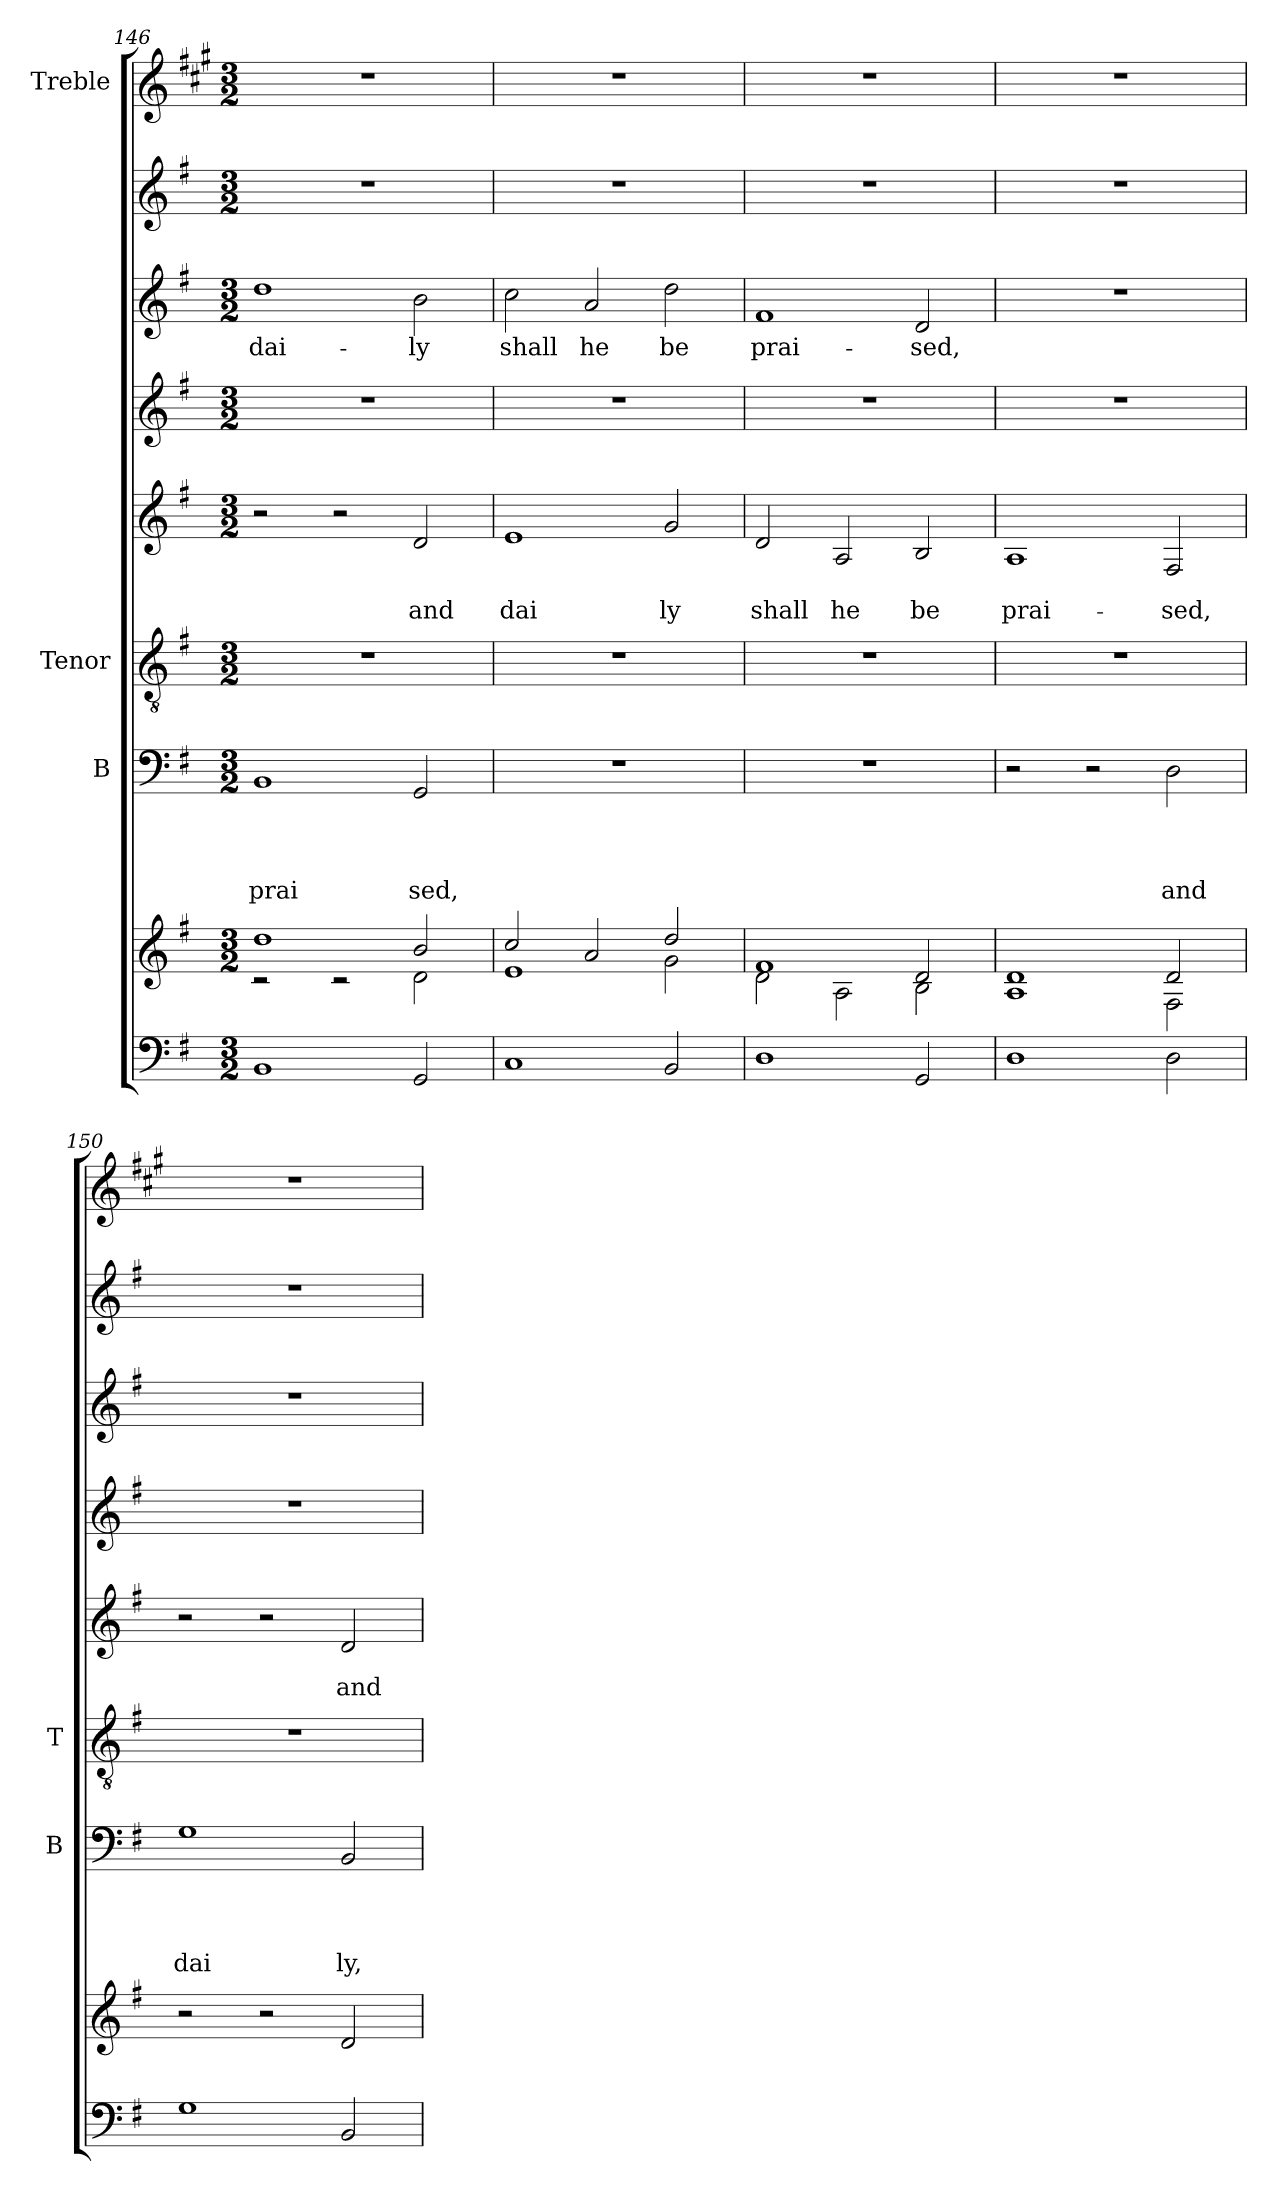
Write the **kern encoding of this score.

**kern	**kern	**kern	**text	**text	**text	**text	**kern	**kern	**text	**text	**kern	**kern	**text	**kern	**kern
*part9	*part8	*part7	*part7	*part7	*part7	*part7	*part6	*part5	*part5	*part5	*part4	*part3	*part3	*part2	*part1
*staff9	*staff8	*staff7	*staff7	*staff7	*staff7	*staff7	*staff6	*staff5	*staff5	*staff5	*staff4	*staff3	*staff3	*staff2	*staff1
*	*	*I"B	*	*	*	*	*I"Tenor	*	*	*	*	*	*	*	*I"Treble
*	*	*I'B	*	*	*	*	*I'T	*	*	*	*	*	*	*	*
*clefF4	*clefG2	*clefF4	*	*	*	*	*clefGv2	*clefG2	*	*	*clefG2	*clefG2	*	*clefG2	*clefG2
*	*	*	*	*	*	*	*	*	*	*	*	*	*	*	*ITrd1c2
*k[f#]	*k[f#]	*k[f#]	*	*	*	*	*k[f#]	*k[f#]	*	*	*k[f#]	*k[f#]	*	*k[f#]	*k[f#]
*G:	*G:	*G:	*	*	*	*	*G:	*G:	*	*	*G:	*G:	*	*G:	*G:
*M3/2	*M3/2	*M3/2	*	*	*	*	*M3/2	*M3/2	*	*	*M3/2	*M3/2	*	*M3/2	*M3/2
=146	=146	=146	=146	=146	=146	=146	=146	=146	=146	=146	=146	=146	=146	=146	=146
*	*^	*	*	*	*	*	*	*	*	*	*	*	*	*	*
!	!	!	!	!	!	!	!LO:LY:b	!LO:N:vis=1	!	!	!	!LO:N:vis=1	!	!LO:LY:b	!	!
1BB	1dd	2rc	1BB	.	.	.	prai	1.r	2r	.	.	1.r	1dd	dai-	1.r	1.r
.	.	2rc	.	.	.	.	.	.	2r	.	.	.	.	.	.	.
!	!	!	!	!	!	!	!LO:LY:b	!	!	!	!LO:LY:b	!	!	!LO:LY:b	!	!
2GG/	2d\	2b/	2GG/	.	.	.	sed,	.	2d/	.	and	.	2b\	-ly	.	.
=147	=147	=147	=147	=147	=147	=147	=147	=147	=147	=147	=147	=147	=147	=147	=147	=147
!	!	!	!LO:N:vis=1	!	!	!	!	!LO:N:vis=1	!	!	!LO:LY:b	!LO:N:vis=1	!	!LO:LY:b	!	!
1C	1e	2cc/	1.r	.	.	.	.	1.r	1e	.	dai	1.r	2cc\	shall	1.r	1.r
!	!	!	!	!	!	!	!	!	!	!	!	!	!	!LO:LY:b	!	!
.	.	2a/	.	.	.	.	.	.	.	.	.	.	2a/	he	.	.
!	!	!	!	!	!	!	!	!	!	!	!LO:LY:b	!	!	!LO:LY:b	!	!
2BB/	2g\	2dd/	.	.	.	.	.	.	2g/	.	ly	.	2dd\	be	.	.
!!LO:PB:g=z
=148	=148	=148	=148	=148	=148	=148	=148	=148	=148	=148	=148	=148	=148	=148	=148	=148
!	!	!	!LO:N:vis=1	!	!	!	!	!LO:N:vis=1	!	!	!LO:LY:b	!LO:N:vis=1	!	!LO:LY:b	!	!
1D	1f#	2d\	1.r	.	.	.	.	1.r	2d/	.	shall	1.r	1f#	prai-	1.r	1.r
!	!	!	!	!	!	!	!	!	!	!	!LO:LY:b	!	!	!	!	!
.	.	2A\	.	.	.	.	.	.	2A/	.	he	.	.	.	.	.
!	!	!	!	!	!	!	!	!	!	!	!LO:LY:b	!	!	!LO:LY:b	!	!
2GG/	2d/	2B\	.	.	.	.	.	.	2B/	.	be	.	2d/	-sed,	.	.
=149	=149	=149	=149	=149	=149	=149	=149	=149	=149	=149	=149	=149	=149	=149	=149	=149
!	!	!	!	!	!	!	!	!LO:N:vis=1	!	!	!LO:LY:b	!LO:N:vis=1	!LO:N:vis=1	!	!	!
1D	1A	1d	2r	.	.	.	.	1.r	1A	.	prai-	1.r	1.r	.	1.r	1.r
.	.	.	2r	.	.	.	.	.	.	.	.	.	.	.	.	.
!	!	!	!	!	!	!	!LO:LY:b	!	!	!	!LO:LY:b	!	!	!	!	!
2D\	2d/	2F#\	2D\	.	.	.	and	.	2F#/	.	-sed,	.	.	.	.	.
=150	=150	=150	=150	=150	=150	=150	=150	=150	=150	=150	=150	=150	=150	=150	=150	=150
!	!	!	!	!	!	!	!LO:LY:b	!LO:N:vis=1	!	!	!	!LO:N:vis=1	!LO:N:vis=1	!	!	!
*	*v	*v	*	*	*	*	*	*	*	*	*	*	*	*	*	*
1G	2r	1G	.	.	.	dai	1.r	2r	.	.	1.r	1.r	.	1.r	1.r
.	2r	.	.	.	.	.	.	2r	.	.	.	.	.	.	.
!	!	!	!	!	!	!LO:LY:b	!	!	!	!LO:LY:b	!	!	!	!	!
2BB/	2d/	2BB/	.	.	.	ly,	.	2d/	.	and	.	.	.	.	.
=	=	=	=	=	=	=	=	=	=	=	=	=	=	=	=
*-	*-	*-	*-	*-	*-	*-	*-	*-	*-	*-	*-	*-	*-	*-	*-
